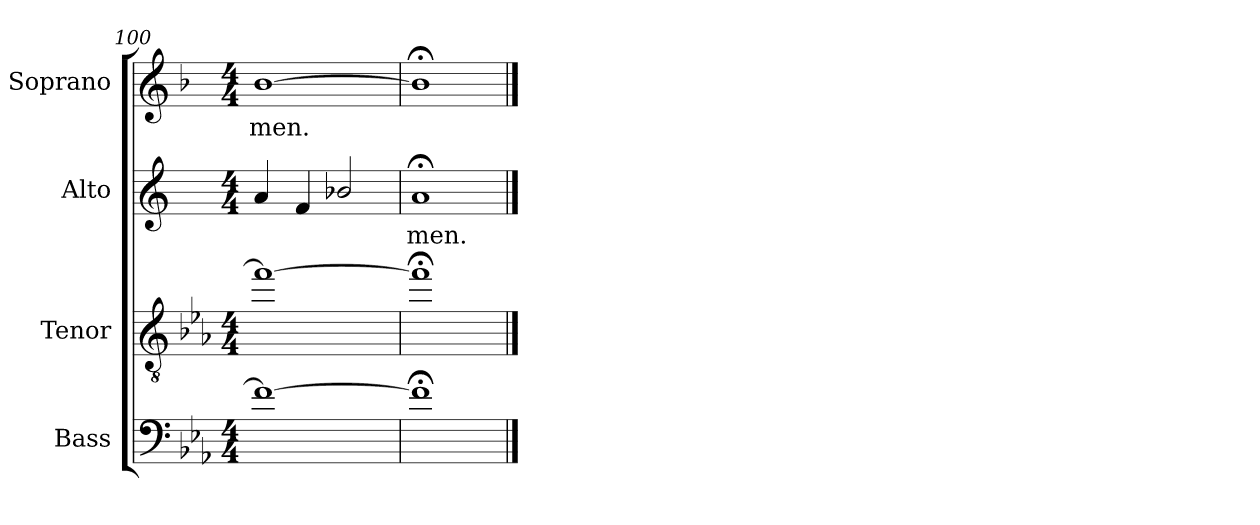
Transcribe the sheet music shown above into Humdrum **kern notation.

**kern	**text	**kern	**text	**kern	**text	**kern	**text
*part4	*part4	*part3	*part3	*part2	*part2	*part1	*part1
*staff4	*staff4	*staff3	*staff3	*staff2	*staff2	*staff1	*staff1
*I"Bass	*	*I"Tenor	*	*I"Alto	*	*I"Soprano	*
*I'B	*	*I'T	*	*I'A	*	*I'S	*
*clefF4	*	*clefGv2	*	*clefG2	*	*clefG2	*
*ITrd12c21	*	*ITrd8c14	*	*ITrd5c9	*	*ITrd1c2	*
*k[b-e-a-]	*	*k[b-e-a-]	*	*k[b-e-a-]	*	*k[b-e-a-]	*
*c:	*	*c:	*	*c:	*	*c:	*
*M4/4	*	*M4/4	*	*M4/4	*	*M4/4	*
=100	=100	=100	=100	=100	=100	=100	=100
!	!	!	!	!	!	!	!LO:LY:b
1F_	.	1f_	.	4c/	.	[1a-	-men.
.	.	.	.	4A-/	.	.	.
.	.	.	.	2d-X/	.	.	.
=101	=101	=101	=101	=101	=101	=101	=101
!	!	!	!	!	!LO:LY:b	!	!
1F;<]	.	1f;<]	.	1c;<	-men.	1a-;<]	.
==	==	==	==	==	==	==	==
*-	*-	*-	*-	*-	*-	*-	*-
